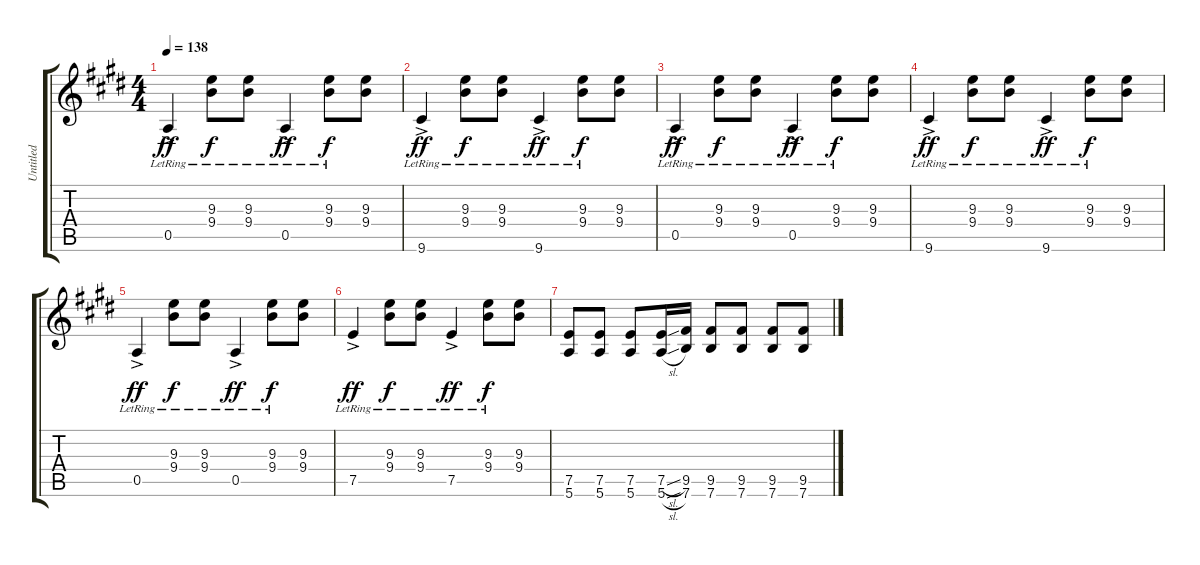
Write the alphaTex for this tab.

\track ("Untitled" "Untitled") {instrument distortionguitar}
\staff {score tabs}
\tuning (E4 B3 G3 D3 A2 E2) {hide}
\ts (4 4)
\tempo 138
\clef g2
\ks c#minor
0.5{ac lr}.4{dy ff} (9.3{lr} 9.4{lr}).8{dy f} (9.3{lr} 9.4{lr}).8 0.5{ac lr}.4{dy ff} (9.3{lr} 9.4{lr}).8{dy f} (9.3 9.4).8 |
9.6{ac lr}.4{dy ff} (9.3{lr} 9.4{lr}).8{dy f} (9.3{lr} 9.4{lr}).8 9.6{ac lr}.4{dy ff} (9.3{lr} 9.4{lr}).8{dy f} (9.3 9.4).8 |
0.5{ac lr}.4{dy ff} (9.3{lr} 9.4{lr}).8{dy f} (9.3{lr} 9.4{lr}).8 0.5{ac lr}.4{dy ff} (9.3{lr} 9.4{lr}).8{dy f} (9.3 9.4).8 |
\ks e
9.6{ac lr}.4{dy ff} (9.3{lr} 9.4{lr}).8{dy f} (9.3{lr} 9.4{lr}).8 9.6{ac lr}.4{dy ff} (9.3{lr} 9.4{lr}).8{dy f} (9.3 9.4).8 |
\ks c#minor
0.5{ac lr}.4{dy ff} (9.3{lr} 9.4{lr}).8{dy f} (9.3{lr} 9.4{lr}).8 0.5{ac lr}.4{dy ff} (9.3{lr} 9.4{lr}).8{dy f} (9.3 9.4).8 |
7.5{ac lr}.4{dy ff} (9.3{lr} 9.4{lr}).8{dy f} (9.3{lr} 9.4{lr}).8 7.5{ac lr}.4{dy ff} (9.3{lr} 9.4{lr}).8{dy f} (9.3 9.4).8 |
(7.5 5.6).8 (7.5 5.6).8 (7.5 5.6).8 (7.5{sl} 5.6{sl}).16 (9.5 7.6).16 (9.5 7.6).8 (9.5 7.6).8 (9.5 7.6).8 (9.5 7.6).8
